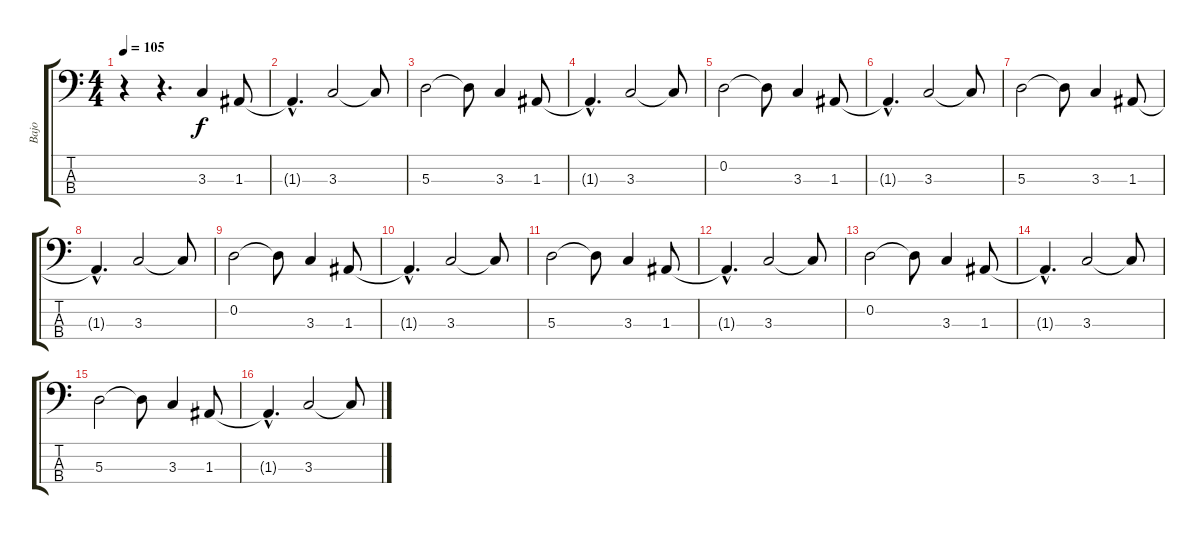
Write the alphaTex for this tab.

\track ("Bajo" "Bajo") {instrument electricbassfinger}
\staff {score tabs}
\tuning (G2 D2 A1 E1) {hide}
\ts (4 4)
\tempo 105
\clef f4
\ks c
r.4{dy f} r.4{d} 3.3.4 1.3.8 |
1.3{hac t}.4{d} 3.3.2 3.3{t}.8 |
5.3.2 5.3{t}.8 3.3.4 1.3.8 |
1.3{hac t}.4{d} 3.3.2 3.3{t}.8 |
0.2.2 0.2{t}.8 3.3.4 1.3.8 |
1.3{hac t}.4{d} 3.3.2 3.3{t}.8 |
5.3.2 5.3{t}.8 3.3.4 1.3.8 |
1.3{hac t}.4{d} 3.3.2 3.3{t}.8 |
0.2.2 0.2{t}.8 3.3.4 1.3.8 |
1.3{hac t}.4{d} 3.3.2 3.3{t}.8 |
5.3.2 5.3{t}.8 3.3.4 1.3.8 |
1.3{hac t}.4{d} 3.3.2 3.3{t}.8 |
0.2.2 0.2{t}.8 3.3.4 1.3.8 |
1.3{hac t}.4{d} 3.3.2 3.3{t}.8 |
5.3.2 5.3{t}.8 3.3.4 1.3.8 |
1.3{hac t}.4{d} 3.3.2 3.3{t}.8
